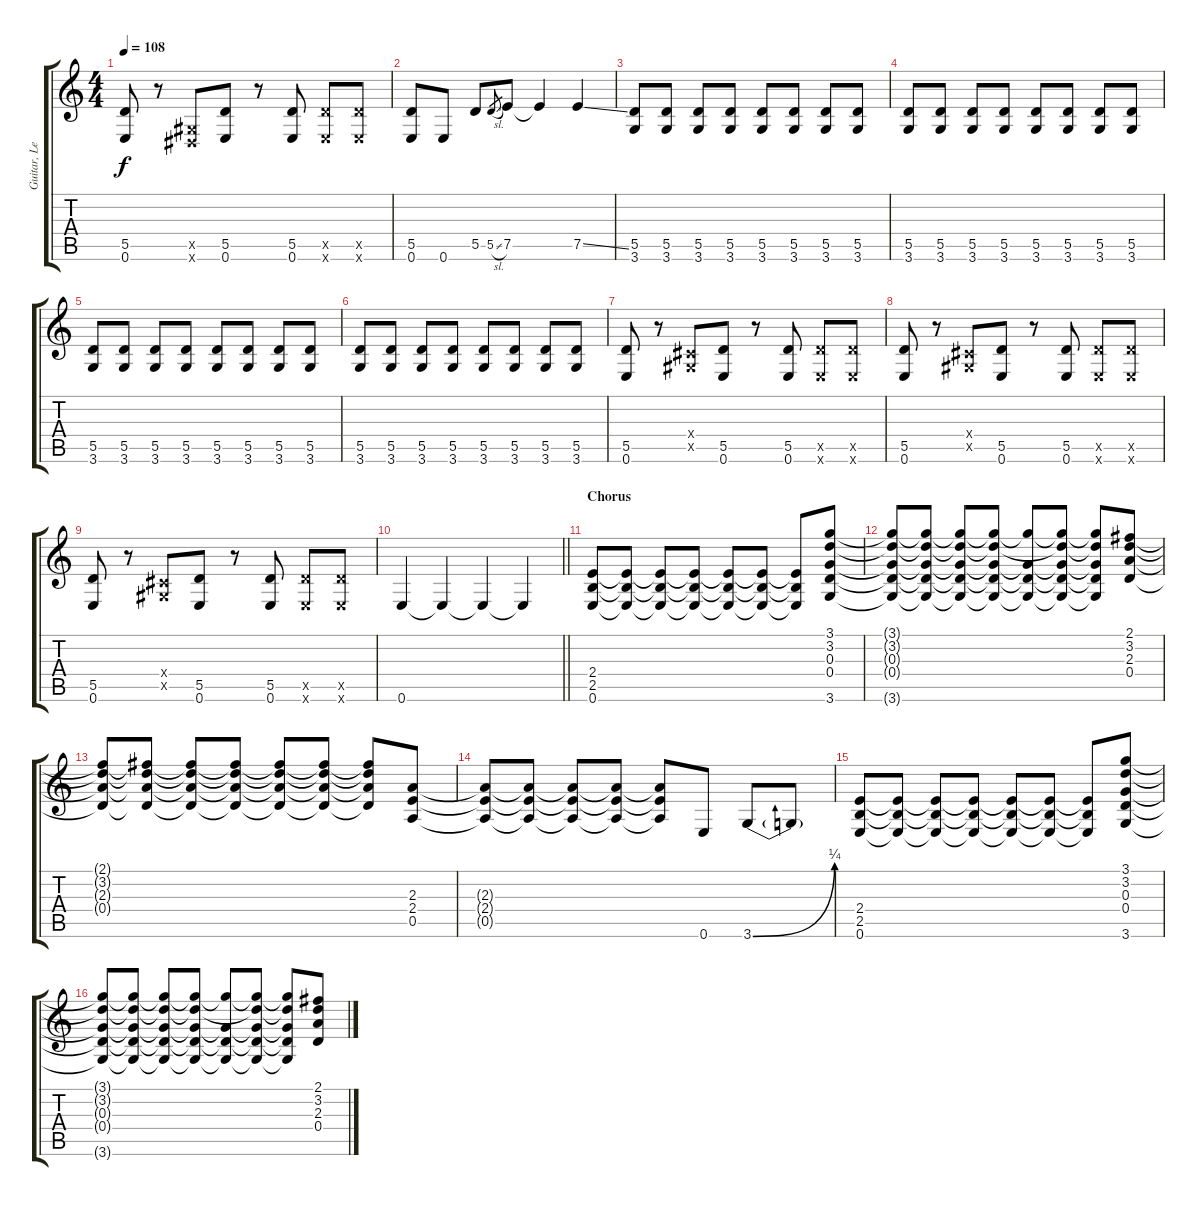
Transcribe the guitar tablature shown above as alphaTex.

\track ("Guitar, Lead" "Guitar, Le") {mute instrument overdrivenguitar}
\staff {score tabs}
\tuning (E4 B3 G3 D3 A2 E2) {hide}
\ts (4 4)
\tempo 108
\clef g2
\ks c
(5.5 0.6).8{dy f} r.8 (-1.5{x} -1.6{x}).8 (5.5 0.6).8 r.8 (5.5 0.6).8 (5.5{x} 0.6{x}).8 (5.5{x} 0.6{x}).8 |
(5.5 0.6).8 0.6.8 5.5.8 5.5{sl}.8{gr} 7.5.8 7.5{t}.4 7.5{ss}.4 |
(5.5 3.6).8 (5.5 3.6).8 (5.5 3.6).8 (5.5 3.6).8 (5.5 3.6).8 (5.5 3.6).8 (5.5 3.6).8 (5.5 3.6).8 |
(5.5 3.6).8 (5.5 3.6).8 (5.5 3.6).8 (5.5 3.6).8 (5.5 3.6).8 (5.5 3.6).8 (5.5 3.6).8 (5.5 3.6).8 |
(5.5 3.6).8 (5.5 3.6).8 (5.5 3.6).8 (5.5 3.6).8 (5.5 3.6).8 (5.5 3.6).8 (5.5 3.6).8 (5.5 3.6).8 |
(5.5 3.6).8 (5.5 3.6).8 (5.5 3.6).8 (5.5 3.6).8 (5.5 3.6).8 (5.5 3.6).8 (5.5 3.6).8 (5.5 3.6).8 |
(5.5 0.6).8 r.8 (-1.4{x} -1.5{x}).8 (5.5 0.6).8 r.8 (5.5 0.6).8 (5.5{x} 0.6{x}).8 (5.5{x} 0.6{x}).8 |
(5.5 0.6).8 r.8 (-1.4{x} -1.5{x}).8 (5.5 0.6).8 r.8 (5.5 0.6).8 (5.5{x} 0.6{x}).8 (5.5{x} 0.6{x}).8 |
(5.5 0.6).8 r.8 (-1.4{x} -1.5{x}).8 (5.5 0.6).8 r.8 (5.5 0.6).8 (5.5{x} 0.6{x}).8 (5.5{x} 0.6{x}).8 |
\barLineRight lightlight
0.6.4 0.6{t}.4 0.6{t}.4 0.6{t}.4 |
\section ("" "Chorus")
(2.4 2.5 0.6).8 (2.4{t} 2.5{t} 0.6{t}).8 (2.4{t} 2.5{t} 0.6{t}).8 (2.4{t} 2.5{t} 0.6{t}).8 (2.4{t} 2.5{t} 0.6{t}).8 (2.4{t} 2.5{t} 0.6{t}).8 (2.4{t} 2.5{t} 0.6{t}).8 (3.1 3.2 0.3 0.4 3.6).8 |
(3.1{t} 3.2{t} 0.3{t} 0.4{t} 3.6{t}).8 (3.1{t} 3.2{t} 0.3{t} 0.4{t} 3.6{t}).8 (3.1{t} 3.2{t} 0.3{t} 0.4{t} 3.6{t}).8 (3.1{t} 3.2{t} 0.3{t} 0.4{t} 3.6{t}).8 (3.1{t} 0.3{t} 0.4{t} 3.6{t}).8 (3.1{t} 3.2{t} 0.3{t} 0.4{t} 3.6{t}).8 (3.1{t} 3.2{t} 0.3{t} 0.4{t} 3.6{t}).8 (2.1 3.2 2.3 0.4).8 |
(2.1{t} 3.2{t} 2.3{t} 0.4{t}).8 (2.1{t} 3.2{t} 2.3{t} 0.4{t}).8 (2.1{t} 3.2{t} 2.3{t} 0.4{t}).8 (2.1{t} 3.2{t} 2.3{t} 0.4{t}).8 (2.1{t} 3.2{t} 2.3{t} 0.4{t}).8 (2.1{t} 3.2{t} 2.3{t} 0.4{t}).8 (2.1{t} 3.2{t} 2.3{t} 0.4{t}).8 (2.3 2.4 0.5).8 |
(2.3{t} 2.4{t} 0.5{t}).8 (2.3{t} 2.4{t} 0.5{t}).8 (2.3{t} 2.4{t} 0.5{t}).8 (2.3{t} 2.4{t} 0.5{t}).8 (2.3{t} 2.4{t} 0.5{t}).8 0.6.8 3.6{be (bend 0 0 60 1)}.8 3.6{t}.8 |
(2.4 2.5 0.6).8 (2.4{t} 2.5{t} 0.6{t}).8 (2.4{t} 2.5{t} 0.6{t}).8 (2.4{t} 2.5{t} 0.6{t}).8 (2.4{t} 2.5{t} 0.6{t}).8 (2.4{t} 2.5{t} 0.6{t}).8 (2.4{t} 2.5{t} 0.6{t}).8 (3.1 3.2 0.3 0.4 3.6).8 |
(3.1{t} 3.2{t} 0.3{t} 0.4{t} 3.6{t}).8 (3.1{t} 3.2{t} 0.3{t} 0.4{t} 3.6{t}).8 (3.1{t} 3.2{t} 0.3{t} 0.4{t} 3.6{t}).8 (3.1{t} 3.2{t} 0.3{t} 0.4{t} 3.6{t}).8 (3.1{t} 0.3{t} 0.4{t} 3.6{t}).8 (3.1{t} 3.2{t} 0.3{t} 0.4{t} 3.6{t}).8 (3.1{t} 3.2{t} 0.3{t} 0.4{t} 3.6{t}).8 (2.1 3.2 2.3 0.4).8
